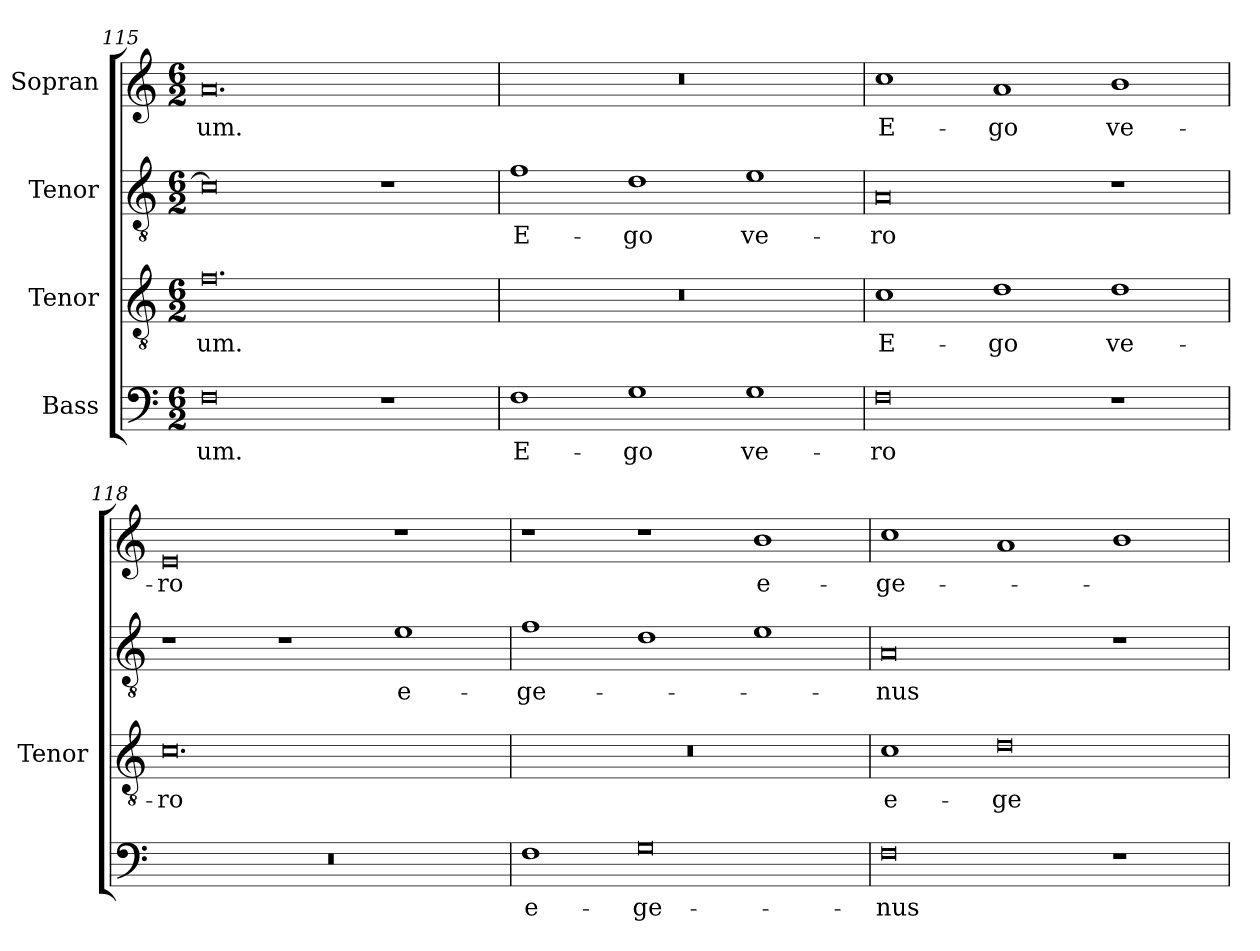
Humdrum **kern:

**kern	**text	**kern	**text	**kern	**text	**kern	**text
*part4	*part4	*part3	*part3	*part2	*part2	*part1	*part1
*staff4	*staff4	*staff3	*staff3	*staff2	*staff2	*staff1	*staff1
*I"Bass	*	*I"Tenor	*	*I"Tenor	*	*I"Sopran	*
*	*	*I'Tenor	*	*	*	*	*
*clefF4	*	*clefGv2	*	*clefGv2	*	*clefG2	*
*	*	*ITrd7c12	*	*ITrd7c12	*	*	*
*k[]	*	*k[]	*	*k[]	*	*k[]	*
*M6/2	*	*M6/2	*	*M6/2	*	*M6/2	*
=115	=115	=115	=115	=115	=115	=115	=115
!	!LO:LY:b:color=#000000	!	!	!	!	!	!
!	!	!	!LO:LY:b:color=#000000	!	!	!	!
!	!	!	!	!	!	!	!LO:LY:b:color=#000000
0Fi	-um.	0.Fi	-um.	0Ci]	.	0.ai	-um.
1r	.	.	.	1r	.	.	.
=116	=116	=116	=116	=116	=116	=116	=116
!	!LO:LY:b:color=#000000	!LO:N:vis=1	!	!	!	!	!
!	!	!	!	!	!LO:LY:b:color=#000000	!LO:N:vis=1	!
1Fi	E-	0.r	.	1Fi	E-	0.r	.
!	!LO:LY:b:color=#000000	!	!	!	!	!	!
!	!	!	!	!	!LO:LY:b:color=#000000	!	!
1Gi	-go	.	.	1Di	-go	.	.
!	!LO:LY:b:color=#000000	!	!	!	!	!	!
!	!	!	!	!	!LO:LY:b:color=#000000	!	!
1Gi	ve-	.	.	1Ei	ve-	.	.
!!LO:LB:g=z
=117	=117	=117	=117	=117	=117	=117	=117
!	!LO:LY:b:color=#000000	!	!	!	!	!	!
!	!	!	!LO:LY:b:color=#000000	!	!	!	!
!	!	!	!	!	!LO:LY:b:color=#000000	!	!
!	!	!	!	!	!	!	!LO:LY:b:color=#000000
0Fi	-ro	1Ci	E-	0AAi	-ro	1cci	E-
!	!	!	!LO:LY:b:color=#000000	!	!	!	!
!	!	!	!	!	!	!	!LO:LY:b:color=#000000
.	.	1Di	-go	.	.	1ai	-go
!	!	!	!LO:LY:b:color=#000000	!	!	!	!
!	!	!	!	!	!	!	!LO:LY:b:color=#000000
1r	.	1Di	ve-	1r	.	1bi	ve-
=118	=118	=118	=118	=118	=118	=118	=118
!LO:N:vis=1	!	!	!	!	!	!	!
!	!	!	!LO:LY:b:color=#000000	!	!	!	!
!	!	!	!	!	!	!	!LO:LY:b:color=#000000
0.r	.	0.Ci	-ro	1r	.	0ei	-ro
.	.	.	.	1r	.	.	.
!	!	!	!	!	!LO:LY:b:color=#000000	!	!
.	.	.	.	1Ei	e-	1r	.
=119	=119	=119	=119	=119	=119	=119	=119
!	!LO:LY:b:color=#000000	!LO:N:vis=1	!	!	!	!	!
!	!	!	!	!	!LO:LY:b:color=#000000	!	!
1Fi	e-	0.r	.	1Fi	-ge-	1r	.
!	!LO:LY:b:color=#000000	!	!	!	!	!	!
0Gi	-ge-	.	.	1Di	.	1r	.
!	!	!	!	!	!	!	!LO:LY:b:color=#000000
.	.	.	.	1Ei	.	1bi	e-
=120	=120	=120	=120	=120	=120	=120	=120
!	!LO:LY:b:color=#000000	!	!	!	!	!	!
!	!	!	!LO:LY:b:color=#000000	!	!	!	!
!	!	!	!	!	!LO:LY:b:color=#000000	!	!
!	!	!	!	!	!	!	!LO:LY:b:color=#000000
0Fi	-nus	1Ci	e-	0AAi	-nus	1cci	-ge-
!	!	!	!LO:LY:b:color=#000000	!	!	!	!
.	.	0Di	-ge-	.	.	1ai	.
1r	.	.	.	1r	.	1bi	.
=	=	=	=	=	=	=	=
*-	*-	*-	*-	*-	*-	*-	*-
